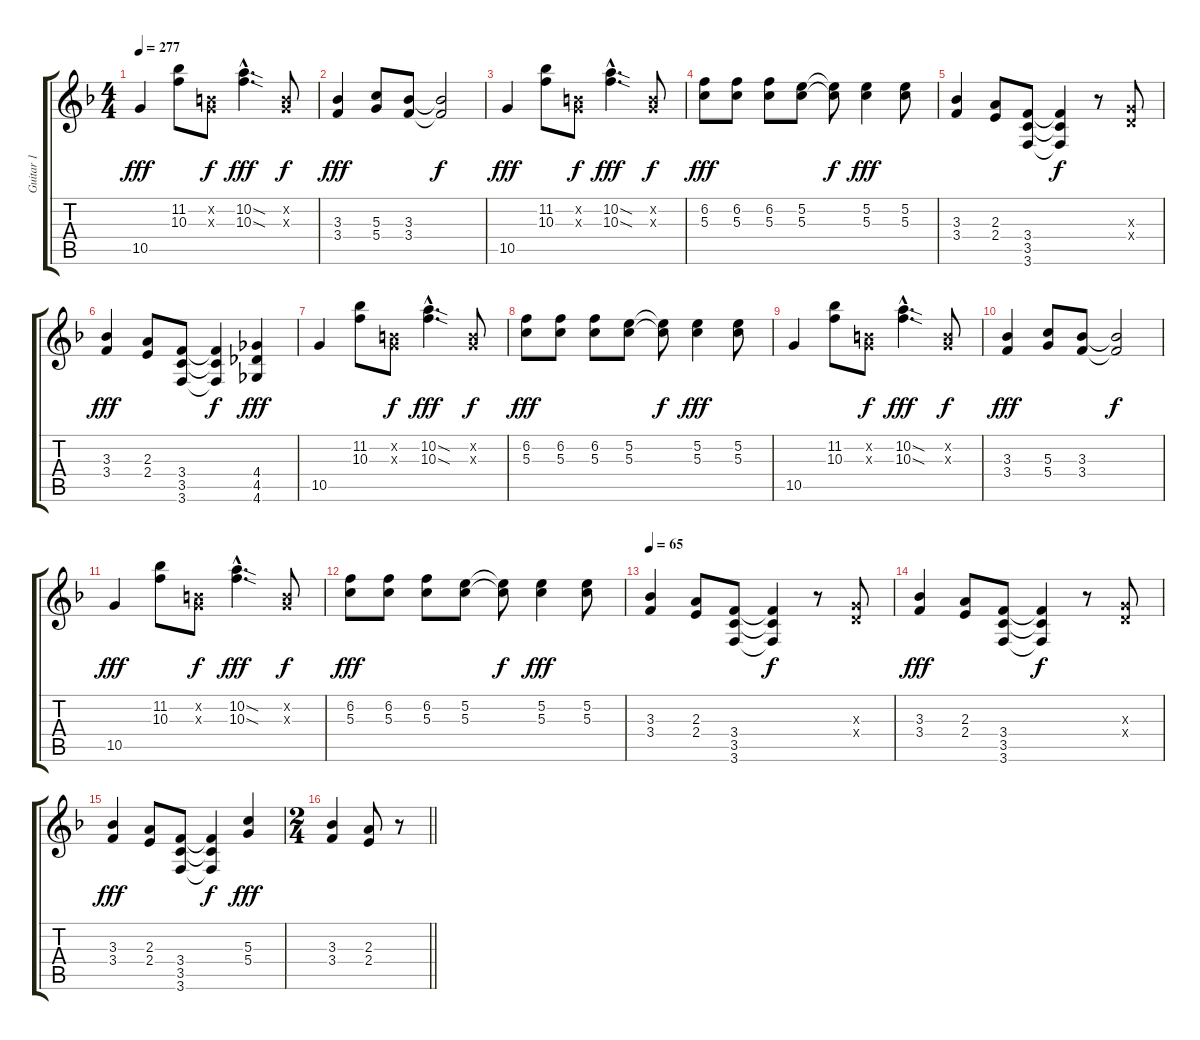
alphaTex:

\track ("Guitar 1" "Guitar 1") {instrument distortionguitar}
\staff {score tabs}
\tuning (E4 B3 G3 D3 A2 D2) {hide}
\ts (4 4)
\tempo 277
\clef g2
\ks f
10.5.4{dy fff} (11.2 10.3).8 (0.2{x} 0.3{x}).8{dy f} (10.2{sod hac} 10.3{sod hac}).4{d dy fff} (0.2{x} 0.3{x}).8{dy f} |
(3.3 3.4).4{dy fff} (5.3 5.4).8 (3.3 3.4).8 (3.3{t} 3.4{t}).2{dy f} |
10.5.4{dy fff} (11.2 10.3).8 (0.2{x} 0.3{x}).8{dy f} (10.2{sod hac} 10.3{sod hac}).4{d dy fff} (0.2{x} 0.3{x}).8{dy f} |
(6.2 5.3).8{dy fff} (6.2 5.3).8 (6.2 5.3).8 (5.2 5.3).8 (5.2{t} 5.3{t}).8{dy f} (5.2 5.3).4{dy fff} (5.2 5.3).8 |
(3.3 3.4).4 (2.3 2.4).8 (3.4 3.5 3.6).8 (3.4{t} 3.5{t} 3.6{t}).4{dy f} r.8 (0.3{x} 0.4{x}).8 |
(3.3 3.4).4{dy fff} (2.3 2.4).8 (3.4 3.5 3.6).8 (3.4{t} 3.5{t} 3.6{t}).4{dy f} (4.4 4.5 4.6).4{dy fff} |
10.5.4 (11.2 10.3).8 (0.2{x} 0.3{x}).8{dy f} (10.2{sod hac} 10.3{sod hac}).4{d dy fff} (0.2{x} 0.3{x}).8{dy f} |
(6.2 5.3).8{dy fff} (6.2 5.3).8 (6.2 5.3).8 (5.2 5.3).8 (5.2{t} 5.3{t}).8{dy f} (5.2 5.3).4{dy fff} (5.2 5.3).8 |
10.5.4 (11.2 10.3).8 (0.2{x} 0.3{x}).8{dy f} (10.2{sod hac} 10.3{sod hac}).4{d dy fff} (0.2{x} 0.3{x}).8{dy f} |
(3.3 3.4).4{dy fff} (5.3 5.4).8 (3.3 3.4).8 (3.3{t} 3.4{t}).2{dy f} |
10.5.4{dy fff} (11.2 10.3).8 (0.2{x} 0.3{x}).8{dy f} (10.2{sod hac} 10.3{sod hac}).4{d dy fff} (0.2{x} 0.3{x}).8{dy f} |
(6.2 5.3).8{dy fff} (6.2 5.3).8 (6.2 5.3).8 (5.2 5.3).8 (5.2{t} 5.3{t}).8{dy f} (5.2 5.3).4{dy fff} (5.2 5.3).8 |
\tempo 65
(3.3 3.4).4 (2.3 2.4).8 (3.4 3.5 3.6).8 (3.4{t} 3.5{t} 3.6{t}).4{dy f} r.8 (0.3{x} 0.4{x}).8 |
(3.3 3.4).4{dy fff} (2.3 2.4).8 (3.4 3.5 3.6).8 (3.4{t} 3.5{t} 3.6{t}).4{dy f} r.8 (0.3{x} 0.4{x}).8 |
(3.3 3.4).4{dy fff} (2.3 2.4).8 (3.4 3.5 3.6).8 (3.4{t} 3.5{t} 3.6{t}).4{dy f} (5.3 5.4).4{dy fff} |
\ts (2 4)
\barLineRight lightlight
(3.3 3.4).4 (2.3 2.4).8 r.8
